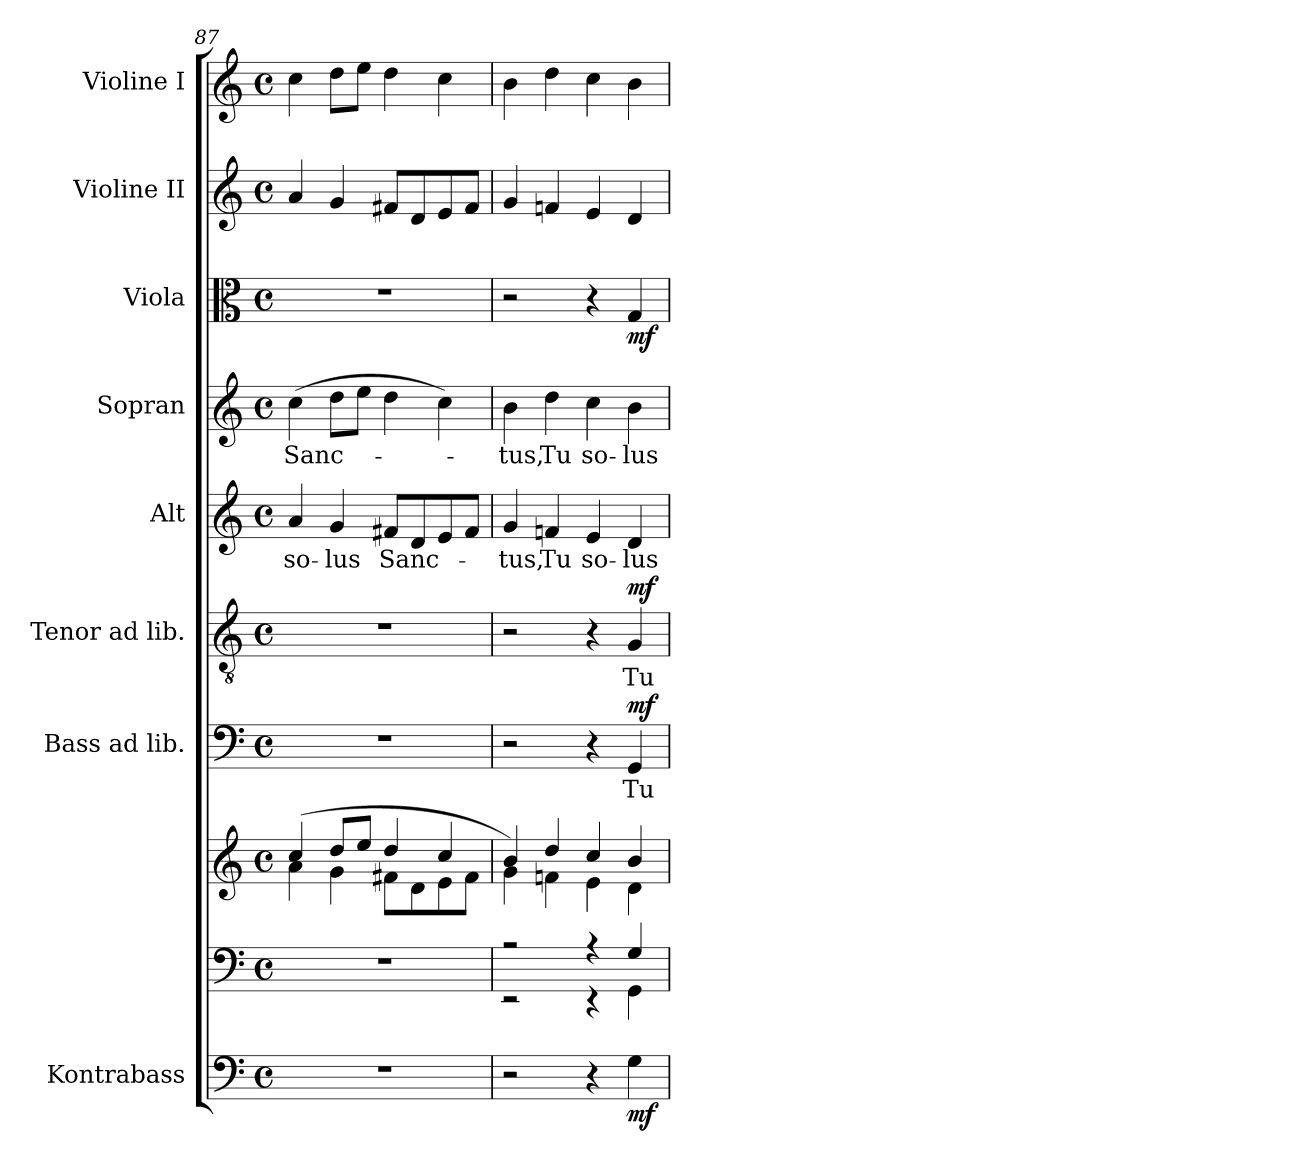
**kern	**dynam	**kern	**kern	**kern	**text	**dynam	**kern	**text	**dynam	**kern	**text	**kern	**text	**kern	**dynam	**kern	**kern
*part9	*part9	*part8	*part8	*part7	*part7	*part7	*part6	*part6	*part6	*part5	*part5	*part4	*part4	*part3	*part3	*part2	*part1
*staff10	*staff10	*staff9	*staff8	*staff7	*staff7	*staff7	*staff6	*staff6	*staff6	*staff5	*staff5	*staff4	*staff4	*staff3	*staff3	*staff2	*staff1
*I"Kontrabass	*	*	*	*I"Bass ad lib.	*	*	*I"Tenor ad lib.	*	*	*I"Alt	*	*I"Sopran	*	*I"Viola	*	*I"Violine II	*I"Violine I
*I'Kb.	*	*	*	*I'B.	*	*	*I'T.	*	*	*I'A.	*	*I'S.	*	*I'Vla.	*	*I'Vl. II	*I'Vl. I
*clefF4	*	*clefF4	*clefG2	*clefF4	*	*	*clefGv2	*	*	*clefG2	*	*clefG2	*	*clefC3	*	*clefG2	*clefG2
*ITrd7c12	*	*	*	*	*	*	*	*	*	*	*	*	*	*	*	*	*
*k[]	*	*k[]	*k[]	*k[]	*	*	*k[]	*	*	*k[]	*	*k[]	*	*k[]	*	*k[]	*k[]
*C:	*	*C:	*C:	*C:	*	*	*C:	*	*	*C:	*	*C:	*	*C:	*	*C:	*C:
*M4/4	*	*M4/4	*M4/4	*M4/4	*	*	*M4/4	*	*	*M4/4	*	*M4/4	*	*M4/4	*	*M4/4	*M4/4
*met(c)	*	*met(c)	*met(c)	*met(c)	*	*	*met(c)	*	*	*met(c)	*	*met(c)	*	*met(c)	*	*met(c)	*met(c)
=87	=87	=87	=87	=87	=87	=87	=87	=87	=87	=87	=87	=87	=87	=87	=87	=87	=87
*	*	*	*^	*	*	*	*	*	*	*	*	*	*	*	*	*	*
!	!	!	!	!	!	!	!	!	!	!	!	!LO:LY:b	!	!LO:LY:b	!	!	!	!
1r	.	1r	(4cc/	4a\	1r	.	.	1r	.	.	4a/	so-	(>4cc\	Sanc-	1r	.	4a/	4cc\
!	!	!	!	!	!	!	!	!	!	!	!	!LO:LY:b	!	!	!	!	!	!
.	.	.	8dd/L	4g\	.	.	.	.	.	.	4g/	-lus	8dd\L	.	.	.	4g/	8dd\L
.	.	.	8ee/J	.	.	.	.	.	.	.	.	.	8ee\J	.	.	.	.	8ee\J
!	!	!	!	!	!	!	!	!	!	!	!	!LO:LY:b	!	!	!	!	!	!
.	.	.	4dd/	8f#X\L	.	.	.	.	.	.	8f#X/L	Sanc-	4dd\	.	.	.	8f#X/L	4dd\
.	.	.	.	8d\	.	.	.	.	.	.	8d/	.	.	.	.	.	8d/	.
.	.	.	4cc/	8e\	.	.	.	.	.	.	8e/	.	4cc\)	.	.	.	8e/	4cc\
.	.	.	.	8f#\J	.	.	.	.	.	.	8f#/J	.	.	.	.	.	8f#/J	.
=88	=88	=88	=88	=88	=88	=88	=88	=88	=88	=88	=88	=88	=88	=88	=88	=88	=88	=88
*	*	*^	*	*	*	*	*	*	*	*	*	*	*	*	*	*	*	*
!	!	!	!	!	!	!	!	!	!	!	!	!	!LO:LY:b	!	!LO:LY:b	!	!	!	!
2r	.	2r	2r	4b/)	4g\	2r	.	.	2r	.	.	4g/	-tus,	4b\	-tus,	2r	.	4g/	4b\
!	!	!	!	!	!	!	!	!	!	!	!	!	!LO:LY:b	!	!LO:LY:b	!	!	!	!
.	.	.	.	4dd/	4fn\	.	.	.	.	.	.	4fn/	Tu	4dd\	Tu	.	.	4fn/	4dd\
!	!	!	!	!	!	!	!	!	!	!	!	!	!LO:LY:b	!	!LO:LY:b	!	!	!	!
4r	.	4r	4r	4cc/	4e\	4r	.	.	4r	.	.	4e/	so-	4cc\	so-	4r	.	4e/	4cc\
!	!LO:DY:b	!	!	!	!	!	!LO:LY:b	!LO:DY:a	!	!LO:LY:b	!LO:DY:a	!	!LO:LY:b	!	!LO:LY:b	!	!LO:DY:b	!	!
4GG\	mf	4G/	4GG\	4b/	4d\	4GG/	Tu	mf	4G/	Tu	mf	4d/	-lus	4b\	-lus	4G/	mf	4d/	4b\
*	*	*v	*v	*	*	*	*	*	*	*	*	*	*	*	*	*	*	*	*
*	*	*	*v	*v	*	*	*	*	*	*	*	*	*	*	*	*	*	*
=	=	=	=	=	=	=	=	=	=	=	=	=	=	=	=	=	=
*-	*-	*-	*-	*-	*-	*-	*-	*-	*-	*-	*-	*-	*-	*-	*-	*-	*-
